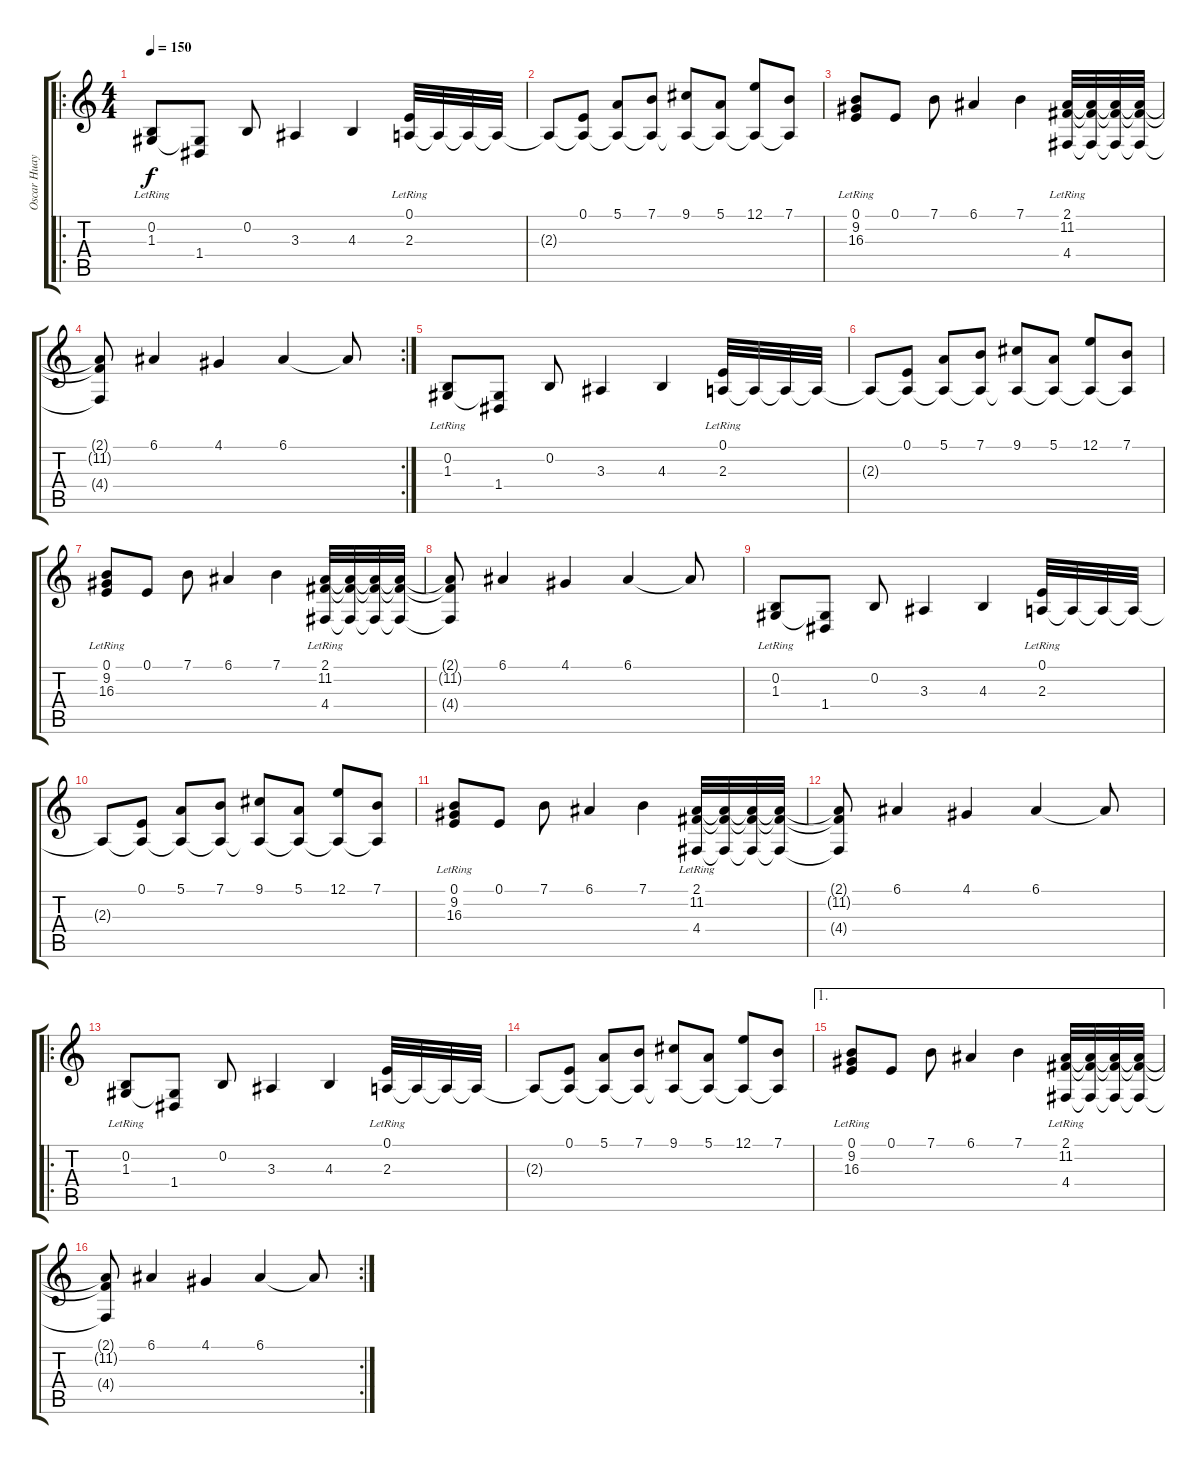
\track ("Oscar Huayon (piano)" "Oscar Huay") {instrument acousticgrandpiano}
\staff {score tabs}
\tuning (E4 B3 G3 D3 A2 E2) {hide}
\ro
\ts (4 4)
\tempo 150
\clef g2
\ks c
(0.2 1.3{lr}).8{dy f instrument acousticgrandpiano} (1.3{t} 1.4).8 0.2.8 3.3.4 4.3.4 (0.1{lr} 2.3{lr}).32 2.3{t}.32 2.3{t}.32 2.3{t}.32 |
2.3{t}.8 (0.1 2.3{t}).8 (5.1 2.3{t}).8 (7.1 2.3{t}).8 (9.1 2.3{t}).8 (5.1 2.3{t}).8 (12.1 2.3{t}).8 (7.1 2.3{t}).8 |
(0.1{lr} 9.2{lr} 16.3{lr}).8 0.1.8 7.1.8 6.1.4 7.1.4 (2.1{lr} 11.2{lr} 4.4{lr}).32 (2.1{t} 11.2{t} 4.4{t}).32 (2.1{t} 11.2{t} 4.4{t}).32 (2.1{t} 11.2{t} 4.4{t}).32 |
\rc 2
(2.1{t} 11.2{t} 4.4{t}).8 6.1.4 4.1.4 6.1.4 6.1{t}.8 |
(0.2 1.3{lr}).8 (1.3{t} 1.4).8 0.2.8 3.3.4 4.3.4 (0.1{lr} 2.3{lr}).32 2.3{t}.32 2.3{t}.32 2.3{t}.32 |
2.3{t}.8 (0.1 2.3{t}).8 (5.1 2.3{t}).8 (7.1 2.3{t}).8 (9.1 2.3{t}).8 (5.1 2.3{t}).8 (12.1 2.3{t}).8 (7.1 2.3{t}).8 |
(0.1{lr} 9.2{lr} 16.3{lr}).8 0.1.8 7.1.8 6.1.4 7.1.4 (2.1{lr} 11.2{lr} 4.4{lr}).32 (2.1{t} 11.2{t} 4.4{t}).32 (2.1{t} 11.2{t} 4.4{t}).32 (2.1{t} 11.2{t} 4.4{t}).32 |
(2.1{t} 11.2{t} 4.4{t}).8 6.1.4 4.1.4 6.1.4 6.1{t}.8 |
(0.2 1.3{lr}).8 (1.3{t} 1.4).8 0.2.8 3.3.4 4.3.4 (0.1{lr} 2.3{lr}).32 2.3{t}.32 2.3{t}.32 2.3{t}.32 |
2.3{t}.8 (0.1 2.3{t}).8 (5.1 2.3{t}).8 (7.1 2.3{t}).8 (9.1 2.3{t}).8 (5.1 2.3{t}).8 (12.1 2.3{t}).8 (7.1 2.3{t}).8 |
(0.1{lr} 9.2{lr} 16.3{lr}).8 0.1.8 7.1.8 6.1.4 7.1.4 (2.1{lr} 11.2{lr} 4.4{lr}).32 (2.1{t} 11.2{t} 4.4{t}).32 (2.1{t} 11.2{t} 4.4{t}).32 (2.1{t} 11.2{t} 4.4{t}).32 |
(2.1{t} 11.2{t} 4.4{t}).8 6.1.4 4.1.4 6.1.4 6.1{t}.8 |
\ro
(0.2 1.3{lr}).8 (1.3{t} 1.4).8 0.2.8 3.3.4 4.3.4 (0.1{lr} 2.3{lr}).32 2.3{t}.32 2.3{t}.32 2.3{t}.32 |
2.3{t}.8 (0.1 2.3{t}).8 (5.1 2.3{t}).8 (7.1 2.3{t}).8 (9.1 2.3{t}).8 (5.1 2.3{t}).8 (12.1 2.3{t}).8 (7.1 2.3{t}).8 |
\ae 1
(0.1{lr} 9.2{lr} 16.3{lr}).8 0.1.8 7.1.8 6.1.4 7.1.4 (2.1{lr} 11.2{lr} 4.4{lr}).32 (2.1{t} 11.2{t} 4.4{t}).32 (2.1{t} 11.2{t} 4.4{t}).32 (2.1{t} 11.2{t} 4.4{t}).32 |
\rc 2
(2.1{t} 11.2{t} 4.4{t}).8 6.1.4 4.1.4 6.1.4 6.1{t}.8
